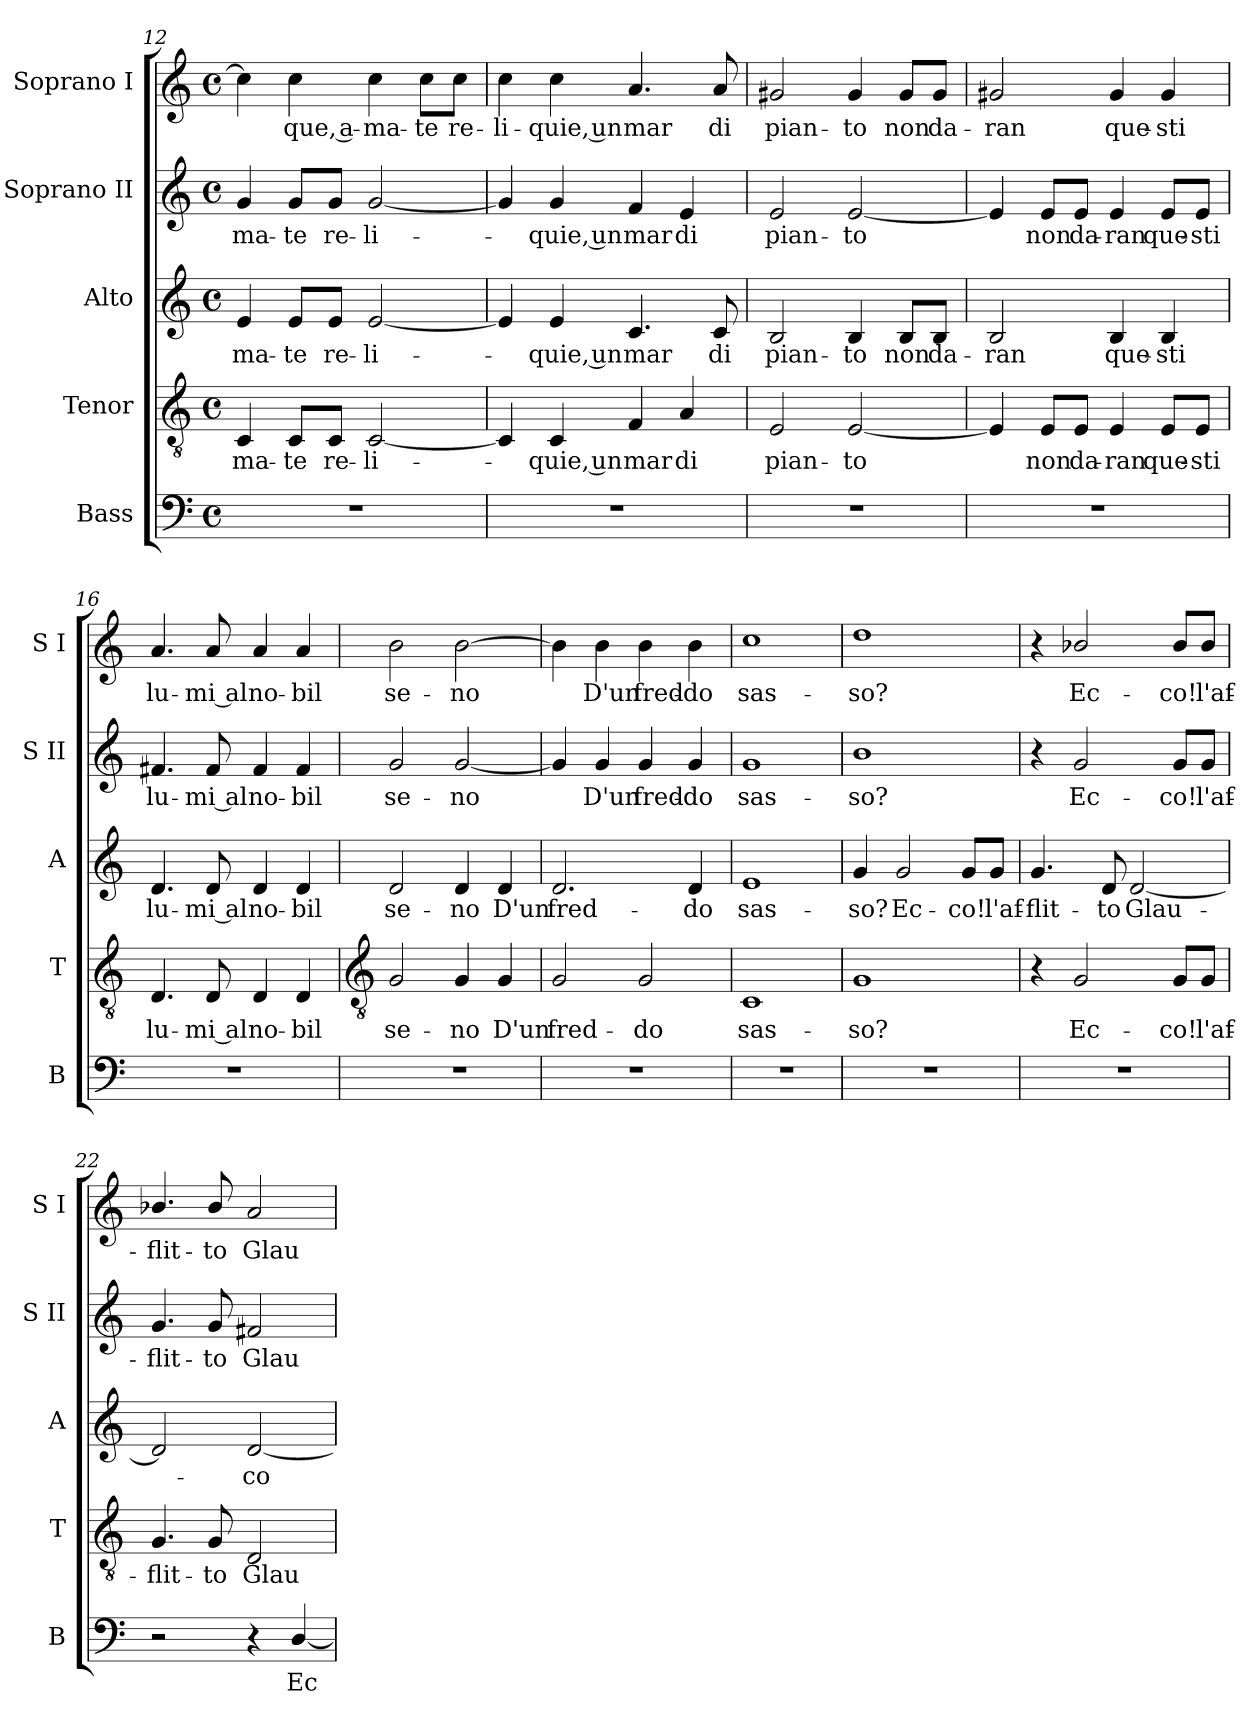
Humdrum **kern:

**kern	**text	**kern	**text	**kern	**text	**kern	**text	**kern	**text
*part5	*part5	*part4	*part4	*part3	*part3	*part2	*part2	*part1	*part1
*staff5	*staff5	*staff4	*staff4	*staff3	*staff3	*staff2	*staff2	*staff1	*staff1
*I"Bass	*	*I"Tenor	*	*I"Alto	*	*I"Soprano II	*	*I"Soprano I	*
*I'B	*	*I'T	*	*I'A	*	*I'S II	*	*I'S I	*
!!LO:LB:g=z
*clefF4	*	*clefGv2	*	*clefG2	*	*clefG2	*	*clefG2	*
*k[]	*	*k[]	*	*k[]	*	*k[]	*	*k[]	*
*C:	*	*C:	*	*C:	*	*C:	*	*C:	*
*M4/4	*	*M4/4	*	*M4/4	*	*M4/4	*	*M4/4	*
*met(c)	*	*met(c)	*	*met(c)	*	*met(c)	*	*met(c)	*
=12	=12	=12	=12	=12	=12	=12	=12	=12	=12
!	!	!	!LO:LY:b	!	!LO:LY:b	!	!LO:LY:b	!	!
1r	.	4C	-ma-	4e	-ma-	4g	-ma-	4cc]	.
!	!	!	!LO:LY:b	!	!LO:LY:b	!	!LO:LY:b	!	!LO:LY:b
.	.	8C/L	-te	8e/L	-te	8g/L	-te	4cc	que, a-
!	!	!	!LO:LY:b	!	!LO:LY:b	!	!LO:LY:b	!	!
.	.	8C/J	re-	8e/J	re-	8g/J	re-	.	.
!	!	!	!LO:LY:b	!	!LO:LY:b	!	!LO:LY:b	!	!LO:LY:b
.	.	[2C	-li-	[2e	-li-	[2g	-li-	4cc	-ma-
!	!	!	!	!	!	!	!	!	!LO:LY:b
.	.	.	.	.	.	.	.	8cc\L	-te
!	!	!	!	!	!	!	!	!	!LO:LY:b
.	.	.	.	.	.	.	.	8cc\J	re-
=13	=13	=13	=13	=13	=13	=13	=13	=13	=13
!	!	!	!	!	!	!	!	!	!LO:LY:b
1r	.	4C]	.	4e]	.	4g]	.	4cc	-li-
!	!	!	!LO:LY:b	!	!LO:LY:b	!	!LO:LY:b	!	!LO:LY:b
.	.	4C	quie, un	4e	quie, un	4g	quie, un	4cc	-quie, un
!	!	!	!LO:LY:b	!	!LO:LY:b	!	!LO:LY:b	!	!LO:LY:b
.	.	4F	mar	4.c	mar	4f	mar	4.a	mar
!	!	!	!LO:LY:b	!	!	!	!LO:LY:b	!	!
.	.	4A	di	.	.	4e	di	.	.
!	!	!	!	!	!LO:LY:b	!	!	!	!LO:LY:b
.	.	.	.	8c	di	.	.	8a	di
=14	=14	=14	=14	=14	=14	=14	=14	=14	=14
!	!	!	!LO:LY:b	!	!LO:LY:b	!	!LO:LY:b	!	!LO:LY:b
1r	.	2E	pian-	2B	pian-	2e	pian-	2g#X	pian-
!	!	!	!LO:LY:b	!	!LO:LY:b	!	!LO:LY:b	!	!LO:LY:b
.	.	[2E	-to	4B	-to	[2e	-to	4g#	-to
!	!	!	!	!	!LO:LY:b	!	!	!	!LO:LY:b
.	.	.	.	8B/L	non	.	.	8g#/L	non
!	!	!	!	!	!LO:LY:b	!	!	!	!LO:LY:b
.	.	.	.	8B/J	da-	.	.	8g#/J	da-
=15	=15	=15	=15	=15	=15	=15	=15	=15	=15
!	!	!	!	!	!LO:LY:b	!	!	!	!LO:LY:b
1r	.	4E]	.	2B	-ran	4e]	.	2g#X	-ran
!	!	!	!LO:LY:b	!	!	!	!LO:LY:b	!	!
.	.	8E/L	non	.	.	8e/L	non	.	.
!	!	!	!LO:LY:b	!	!	!	!LO:LY:b	!	!
.	.	8E/J	da-	.	.	8e/J	da-	.	.
!	!	!	!LO:LY:b	!	!LO:LY:b	!	!LO:LY:b	!	!LO:LY:b
.	.	4E	-ran	4B	que-	4e	-ran	4g#	que-
!	!	!	!LO:LY:b	!	!LO:LY:b	!	!LO:LY:b	!	!LO:LY:b
.	.	8E/L	que-	4B	-sti	8e/L	que-	4g#	-sti
!	!	!	!LO:LY:b	!	!	!	!LO:LY:b	!	!
.	.	8E/J	-sti	.	.	8e/J	-sti	.	.
=16	=16	=16	=16	=16	=16	=16	=16	=16	=16
!	!	!	!LO:LY:b	!	!LO:LY:b	!	!LO:LY:b	!	!LO:LY:b
1r	.	4.D	lu-	4.d	lu-	4.f#X	lu-	4.a	lu-
!	!	!	!LO:LY:b	!	!LO:LY:b	!	!LO:LY:b	!	!LO:LY:b
.	.	8D	-mi al	8d	-mi al	8f#	-mi al	8a	-mi al
!	!	!	!LO:LY:b	!	!LO:LY:b	!	!LO:LY:b	!	!LO:LY:b
.	.	4D	no-	4d	no-	4f#	no-	4a	no-
!	!	!	!LO:LY:b	!	!LO:LY:b	!	!LO:LY:b	!	!LO:LY:b
.	.	4D	-bil	4d	-bil	4f#	-bil	4a	-bil
!!LO:LB:g=z
=17	=17	=17	=17	=17	=17	=17	=17	=17	=17
*	*	*clefGv2	*	*	*	*	*	*	*
!	!	!	!LO:LY:b	!	!LO:LY:b	!	!LO:LY:b	!	!LO:LY:b
1r	.	2G	se-	2d	se-	2g	se-	2b	se-
!	!	!	!LO:LY:b	!	!LO:LY:b	!	!LO:LY:b	!	!LO:LY:b
.	.	4G	-no	4d	-no	[2g	-no	[2b	-no
!	!	!	!LO:LY:b	!	!LO:LY:b	!	!	!	!
.	.	4G	D'un	4d	D'un	.	.	.	.
=18	=18	=18	=18	=18	=18	=18	=18	=18	=18
!	!	!	!LO:LY:b	!	!LO:LY:b	!	!	!	!
1r	.	2G	fred-	2.d	fred-	4g]	.	4b]	.
!	!	!	!	!	!	!	!LO:LY:b	!	!LO:LY:b
.	.	.	.	.	.	4g	D'un	4b	D'un
!	!	!	!LO:LY:b	!	!	!	!LO:LY:b	!	!LO:LY:b
.	.	2G	-do	.	.	4g	fred-	4b	fred-
!	!	!	!	!	!LO:LY:b	!	!LO:LY:b	!	!LO:LY:b
.	.	.	.	4d	-do	4g	-do	4b	-do
=19	=19	=19	=19	=19	=19	=19	=19	=19	=19
!	!	!	!LO:LY:b	!	!LO:LY:b	!	!LO:LY:b	!	!LO:LY:b
1r	.	1C	sas-	1e	sas-	1g	sas-	1cc	sas-
=20	=20	=20	=20	=20	=20	=20	=20	=20	=20
!	!	!	!LO:LY:b	!	!LO:LY:b	!	!LO:LY:b	!	!LO:LY:b
1r	.	1G	-so?	4g	-so?	1b	-so?	1dd	-so?
!	!	!	!	!	!LO:LY:b	!	!	!	!
.	.	.	.	2g	Ec-	.	.	.	.
!	!	!	!	!	!LO:LY:b	!	!	!	!
.	.	.	.	8g/L	-co!	.	.	.	.
!	!	!	!	!	!LO:LY:b	!	!	!	!
.	.	.	.	8g/J	l'af-	.	.	.	.
=21	=21	=21	=21	=21	=21	=21	=21	=21	=21
!	!	!	!	!	!LO:LY:b	!	!	!	!
1r	.	4r	.	4.g	-flit-	4r	.	4r	.
!	!	!	!LO:LY:b	!	!	!	!LO:LY:b	!	!LO:LY:b
.	.	2G	Ec-	.	.	2g	Ec-	2b-X/	Ec-
!	!	!	!	!	!LO:LY:b	!	!	!	!
.	.	.	.	8d	-to	.	.	.	.
!	!	!	!	!	!LO:LY:b	!	!	!	!
.	.	.	.	[2d	Glau-	.	.	.	.
!	!	!	!LO:LY:b	!	!	!	!LO:LY:b	!	!LO:LY:b
.	.	8G/L	-co!	.	.	8g/L	-co!	8b-/L	-co!
!	!	!	!LO:LY:b	!	!	!	!LO:LY:b	!	!LO:LY:b
.	.	8G/J	l'af-	.	.	8g/J	l'af-	8b-/J	l'af-
=22	=22	=22	=22	=22	=22	=22	=22	=22	=22
!	!	!	!LO:LY:b	!	!	!	!LO:LY:b	!	!LO:LY:b
2r	.	4.G	-flit-	2d]	.	4.g	-flit-	4.b-X/	-flit-
!	!	!	!LO:LY:b	!	!	!	!LO:LY:b	!	!LO:LY:b
.	.	8G	-to	.	.	8g	-to	8b-/	-to
!	!	!	!LO:LY:b	!	!LO:LY:b	!	!LO:LY:b	!	!LO:LY:b
4r	.	2D	Glau-	[2d	co	2f#X	Glau-	2a	Glau-
!	!LO:LY:b	!	!	!	!	!	!	!	!
[4D/	Ec-	.	.	.	.	.	.	.	.
=	=	=	=	=	=	=	=	=	=
*-	*-	*-	*-	*-	*-	*-	*-	*-	*-
